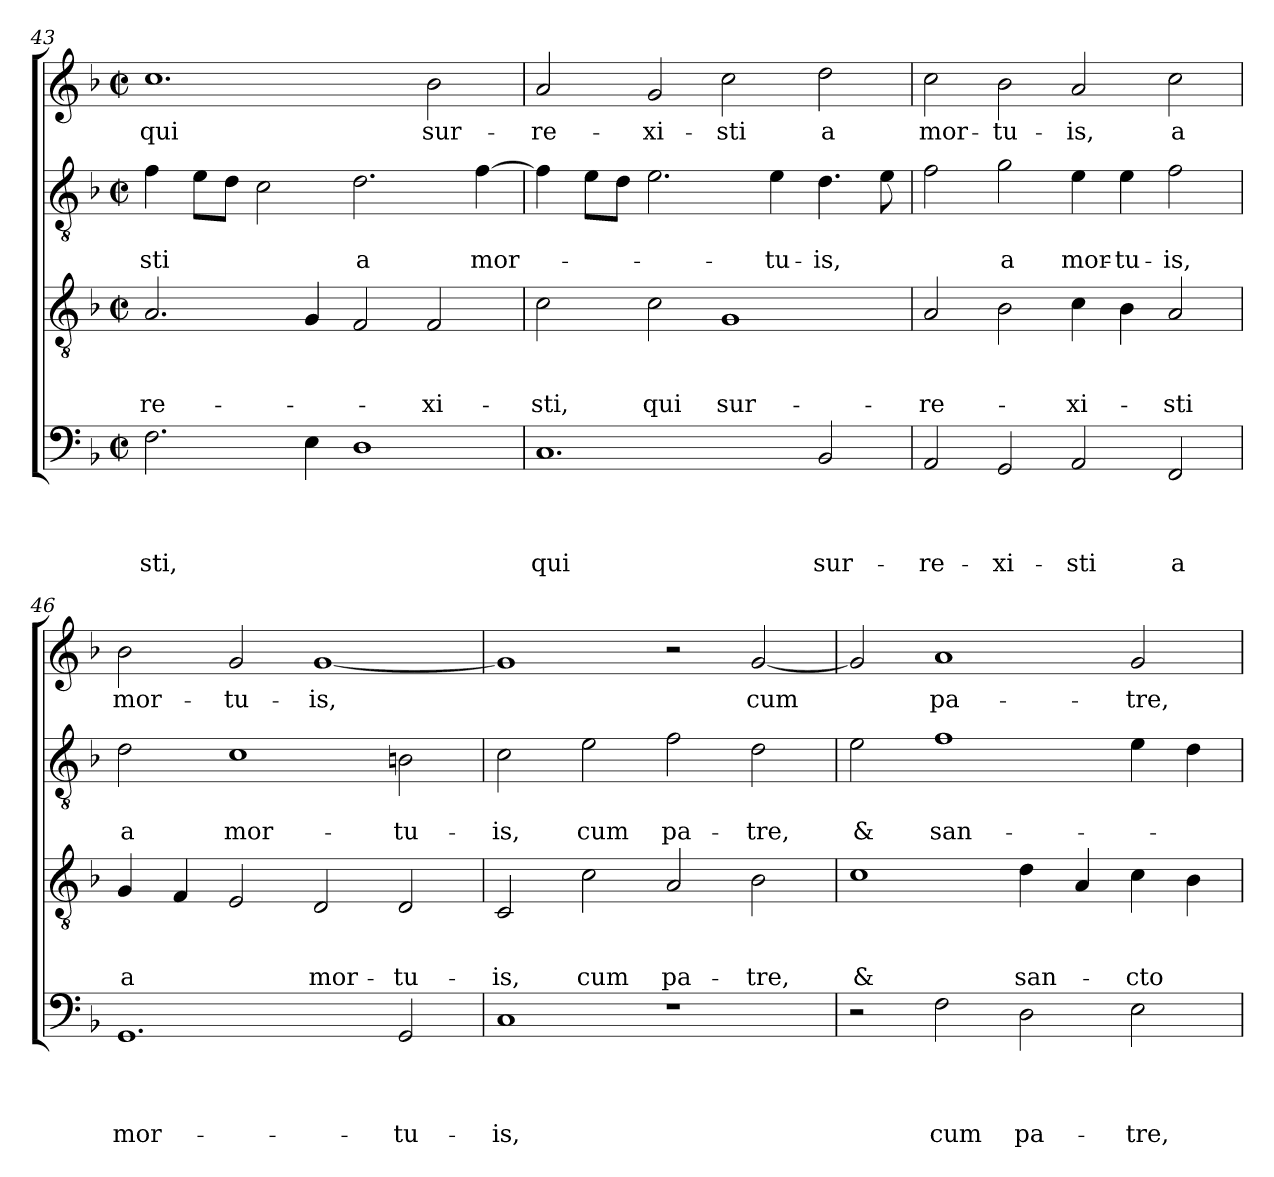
**kern	**text	**text	**text	**text	**kern	**text	**text	**text	**kern	**text	**text	**kern	**text
*part4	*part4	*part4	*part4	*part4	*part3	*part3	*part3	*part3	*part2	*part2	*part2	*part1	*part1
*staff4	*staff4	*staff4	*staff4	*staff4	*staff3	*staff3	*staff3	*staff3	*staff2	*staff2	*staff2	*staff1	*staff1
*clefF4	*	*	*	*	*clefGv2	*	*	*	*clefGv2	*	*	*clefG2	*
*k[b-]	*	*	*	*	*k[b-]	*	*	*	*k[b-]	*	*	*k[b-]	*
*F:	*	*	*	*	*F:	*	*	*	*F:	*	*	*F:	*
*M2/2	*	*	*	*	*M2/2	*	*	*	*M2/2	*	*	*M2/2	*
*met(c|)	*	*	*	*	*met(c|)	*	*	*	*met(c|)	*	*	*met(c|)	*
=43	=43	=43	=43	=43	=43	=43	=43	=43	=43	=43	=43	=43	=43
!	!	!	!	!LO:LY:b	!	!	!	!LO:LY:b	!	!	!LO:LY:b	!	!LO:LY:b
2.F\	.	.	.	-sti,	2.A/	.	.	-re-	4f\	.	-sti	1.cc	qui
.	.	.	.	.	.	.	.	.	8e\L	.	.	.	.
.	.	.	.	.	.	.	.	.	8d\J	.	.	.	.
.	.	.	.	.	.	.	.	.	2c\	.	.	.	.
4E\	.	.	.	.	4G/	.	.	.	.	.	.	.	.
!	!	!	!	!	!	!	!	!	!	!	!LO:LY:b	!	!
1D	.	.	.	.	2F/	.	.	.	2.d\	.	a	.	.
!	!	!	!	!	!	!	!	!LO:LY:b	!	!	!	!	!LO:LY:b
.	.	.	.	.	2F/	.	.	-xi-	.	.	.	2b-\	sur-
!	!	!	!	!	!	!	!	!	!	!	!LO:LY:b	!	!
.	.	.	.	.	.	.	.	.	[4f\	.	mor-	.	.
=44	=44	=44	=44	=44	=44	=44	=44	=44	=44	=44	=44	=44	=44
!	!	!	!	!LO:LY:b	!	!	!	!LO:LY:b	!	!	!	!	!LO:LY:b
1.C	.	.	.	qui	2c\	.	.	-sti,	4f\]	.	.	2a/	-re-
.	.	.	.	.	.	.	.	.	8e\L	.	.	.	.
.	.	.	.	.	.	.	.	.	8d\J	.	.	.	.
!	!	!	!	!	!	!	!	!LO:LY:b	!	!	!	!	!LO:LY:b
.	.	.	.	.	2c\	.	.	qui	2.e\	.	.	2g/	-xi-
!	!	!	!	!	!	!	!	!LO:LY:b	!	!	!	!	!LO:LY:b
.	.	.	.	.	1G	.	.	sur-	.	.	.	2cc\	-sti
!	!	!	!	!	!	!	!	!	!	!	!LO:LY:b	!	!
.	.	.	.	.	.	.	.	.	4e\	.	-tu-	.	.
!	!	!	!	!LO:LY:b	!	!	!	!	!	!	!LO:LY:b	!	!LO:LY:b
2BB-/	.	.	.	sur-	.	.	.	.	4.d\	.	-is,	2dd\	a
.	.	.	.	.	.	.	.	.	8e\	.	.	.	.
=45	=45	=45	=45	=45	=45	=45	=45	=45	=45	=45	=45	=45	=45
!	!	!	!	!LO:LY:b	!	!	!	!LO:LY:b	!	!	!	!	!LO:LY:b
2AA/	.	.	.	-re-	2A/	.	.	-re-	2f\	.	.	2cc\	mor-
!	!	!	!	!LO:LY:b	!	!	!	!	!	!	!LO:LY:b	!	!LO:LY:b
2GG/	.	.	.	-xi-	2B-\	.	.	.	2g\	.	a	2b-\	-tu-
!	!	!	!	!LO:LY:b	!	!	!	!LO:LY:b	!	!	!LO:LY:b	!	!LO:LY:b
2AA/	.	.	.	-sti	4c\	.	.	-xi-	4e\	.	mor-	2a/	-is,
!	!	!	!	!	!	!	!	!	!	!	!LO:LY:b	!	!
.	.	.	.	.	4B-\	.	.	.	4e\	.	-tu-	.	.
!	!	!	!	!LO:LY:b	!	!	!	!LO:LY:b	!	!	!LO:LY:b	!	!LO:LY:b
2FF/	.	.	.	a	2A/	.	.	-sti	2f\	.	-is,	2cc\	a
=46	=46	=46	=46	=46	=46	=46	=46	=46	=46	=46	=46	=46	=46
!	!	!	!	!LO:LY:b	!	!	!	!LO:LY:b	!	!	!LO:LY:b	!	!LO:LY:b
1.GG	.	.	.	mor-	4G/	.	.	a	2d\	.	a	2b-\	mor-
.	.	.	.	.	4F/	.	.	.	.	.	.	.	.
!	!	!	!	!	!	!	!	!	!	!	!LO:LY:b	!	!LO:LY:b
.	.	.	.	.	2E/	.	.	.	1c	.	mor-	2g/	-tu-
!	!	!	!	!	!	!	!	!LO:LY:b	!	!	!	!	!LO:LY:b
.	.	.	.	.	2D/	.	.	mor-	.	.	.	[1g	-is,
!	!	!	!	!LO:LY:b	!	!	!	!LO:LY:b	!	!	!LO:LY:b	!	!
2GG/	.	.	.	-tu-	2D/	.	.	-tu-	2Bn\	.	-tu-	.	.
!!LO:LB:g=z
=47	=47	=47	=47	=47	=47	=47	=47	=47	=47	=47	=47	=47	=47
!	!	!	!	!LO:LY:b	!	!	!	!LO:LY:b	!	!	!LO:LY:b	!	!
1C	.	.	.	-is,	2C/	.	.	-is,	2c\	.	-is,	1g]	.
!	!	!	!	!	!	!	!	!LO:LY:b	!	!	!LO:LY:b	!	!
.	.	.	.	.	2c\	.	.	cum	2e\	.	cum	.	.
!	!	!	!	!	!	!	!	!LO:LY:b	!	!	!LO:LY:b	!	!
1r	.	.	.	.	2A/	.	.	pa-	2f\	.	pa-	2r	.
!	!	!	!	!	!	!	!	!LO:LY:b	!	!	!LO:LY:b	!	!LO:LY:b
.	.	.	.	.	2B-\	.	.	-tre,	2d\	.	-tre,	[2g/	cum
=48	=48	=48	=48	=48	=48	=48	=48	=48	=48	=48	=48	=48	=48
!	!	!	!	!	!	!	!	!LO:LY:b	!	!	!LO:LY:b	!	!
2r	.	.	.	.	1c	.	.	&	2e\	.	&	2g/]	.
!	!	!	!	!LO:LY:b	!	!	!	!	!	!	!LO:LY:b	!	!LO:LY:b
2F\	.	.	.	cum	.	.	.	.	1f	.	san-	1a	pa-
!	!	!	!	!LO:LY:b	!	!	!	!LO:LY:b	!	!	!	!	!
2D\	.	.	.	pa-	4d\	.	.	san-	.	.	.	.	.
.	.	.	.	.	4A/	.	.	.	.	.	.	.	.
!	!	!	!	!LO:LY:b	!	!	!	!LO:LY:b	!	!	!	!	!LO:LY:b
2E\	.	.	.	-tre,	4c\	.	.	-cto	4e\	.	.	2g/	-tre,
.	.	.	.	.	4B-\	.	.	.	4d\	.	.	.	.
=	=	=	=	=	=	=	=	=	=	=	=	=	=
*-	*-	*-	*-	*-	*-	*-	*-	*-	*-	*-	*-	*-	*-
